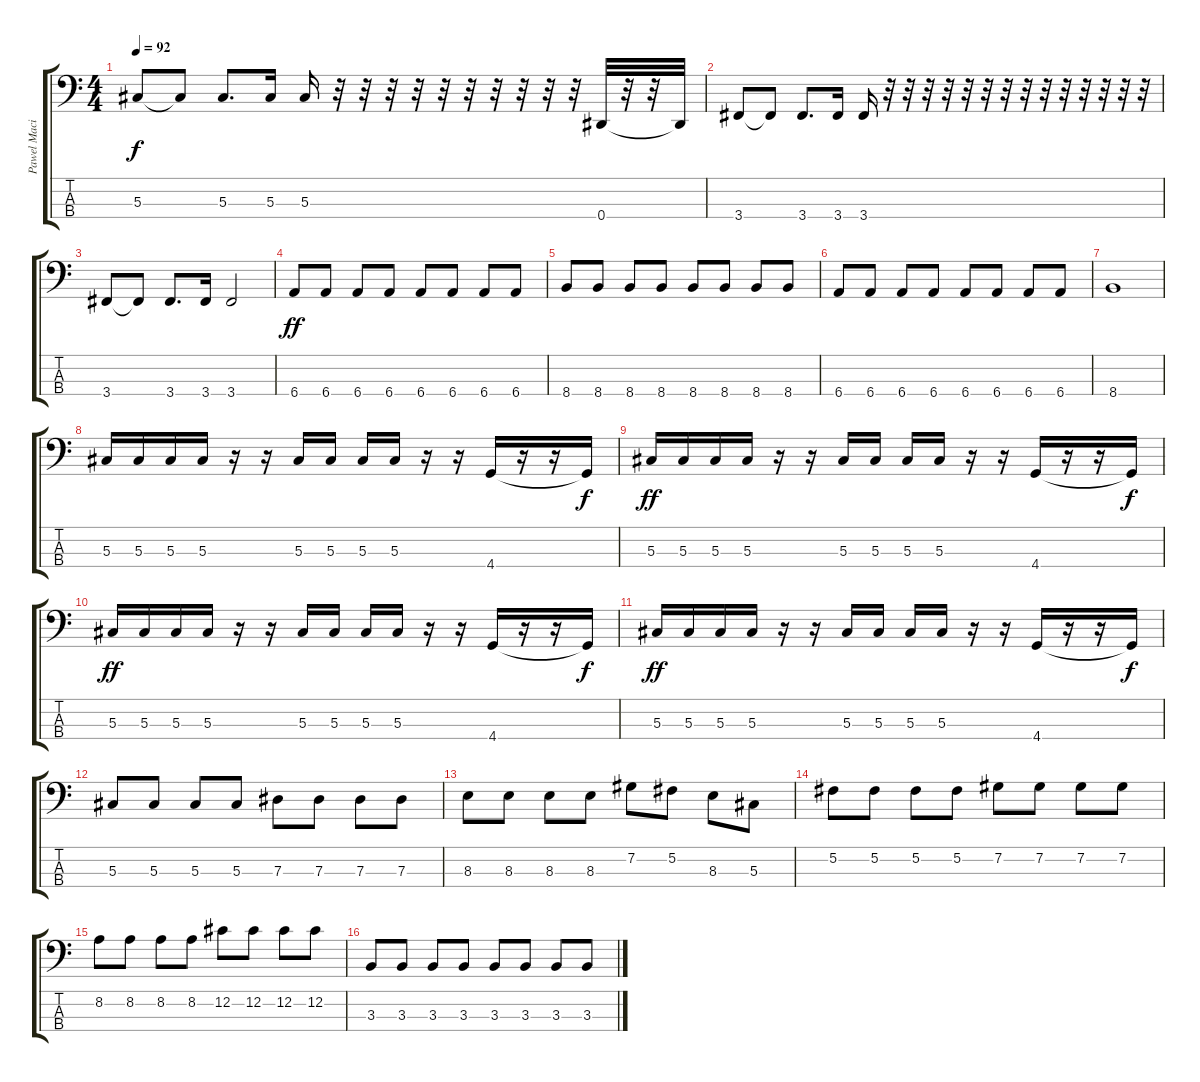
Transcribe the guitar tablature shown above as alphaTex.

\track ("Pawel Maciwoda" "Pawel Maci") {instrument electricbassfinger}
\staff {score tabs}
\tuning (Gb2 Db2 Ab1 Eb1) {hide}
\ts (4 4)
\tempo 92
\clef f4
\ks c
5.3.8{dy f} 5.3{t}.8 5.3.8{d} 5.3.16 5.3.16 r.32 r.32 r.32 r.32 r.32 r.32 r.32 r.32 r.32 r.32 0.4.32 r.32 r.32 0.4{t}.32 |
3.4.8 3.4{t}.8 3.4.8{d} 3.4.16 3.4.16 r.32 r.32 r.32 r.32 r.32 r.32 r.32 r.32 r.32 r.32 r.32 r.32 r.32 r.32 |
3.4.8 3.4{t}.8 3.4.8{d} 3.4.16 3.4.2 |
6.4.8{dy ff} 6.4.8 6.4.8 6.4.8 6.4.8 6.4.8 6.4.8 6.4.8 |
8.4.8 8.4.8 8.4.8 8.4.8 8.4.8 8.4.8 8.4.8 8.4.8 |
6.4.8 6.4.8 6.4.8 6.4.8 6.4.8 6.4.8 6.4.8 6.4.8 |
8.4.1 |
5.3.16 5.3.16 5.3.16 5.3.16 r.16 r.16 5.3.16 5.3.16 5.3.16 5.3.16 r.16 r.16 4.4.16 r.16 r.16 4.4{t}.16{dy f} |
5.3.16{dy ff} 5.3.16 5.3.16 5.3.16 r.16 r.16 5.3.16 5.3.16 5.3.16 5.3.16 r.16 r.16 4.4.16 r.16 r.16 4.4{t}.16{dy f} |
5.3.16{dy ff} 5.3.16 5.3.16 5.3.16 r.16 r.16 5.3.16 5.3.16 5.3.16 5.3.16 r.16 r.16 4.4.16 r.16 r.16 4.4{t}.16{dy f} |
5.3.16{dy ff} 5.3.16 5.3.16 5.3.16 r.16 r.16 5.3.16 5.3.16 5.3.16 5.3.16 r.16 r.16 4.4.16 r.16 r.16 4.4{t}.16{dy f} |
5.3.8 5.3.8 5.3.8 5.3.8 7.3.8 7.3.8 7.3.8 7.3.8 |
8.3.8 8.3.8 8.3.8 8.3.8 7.2.8 5.2.8 8.3.8 5.3.8 |
5.2.8 5.2.8 5.2.8 5.2.8 7.2.8 7.2.8 7.2.8 7.2.8 |
8.2.8 8.2.8 8.2.8 8.2.8 12.2.8 12.2.8 12.2.8 12.2.8 |
3.3.8 3.3.8 3.3.8 3.3.8 3.3.8 3.3.8 3.3.8 3.3.8
